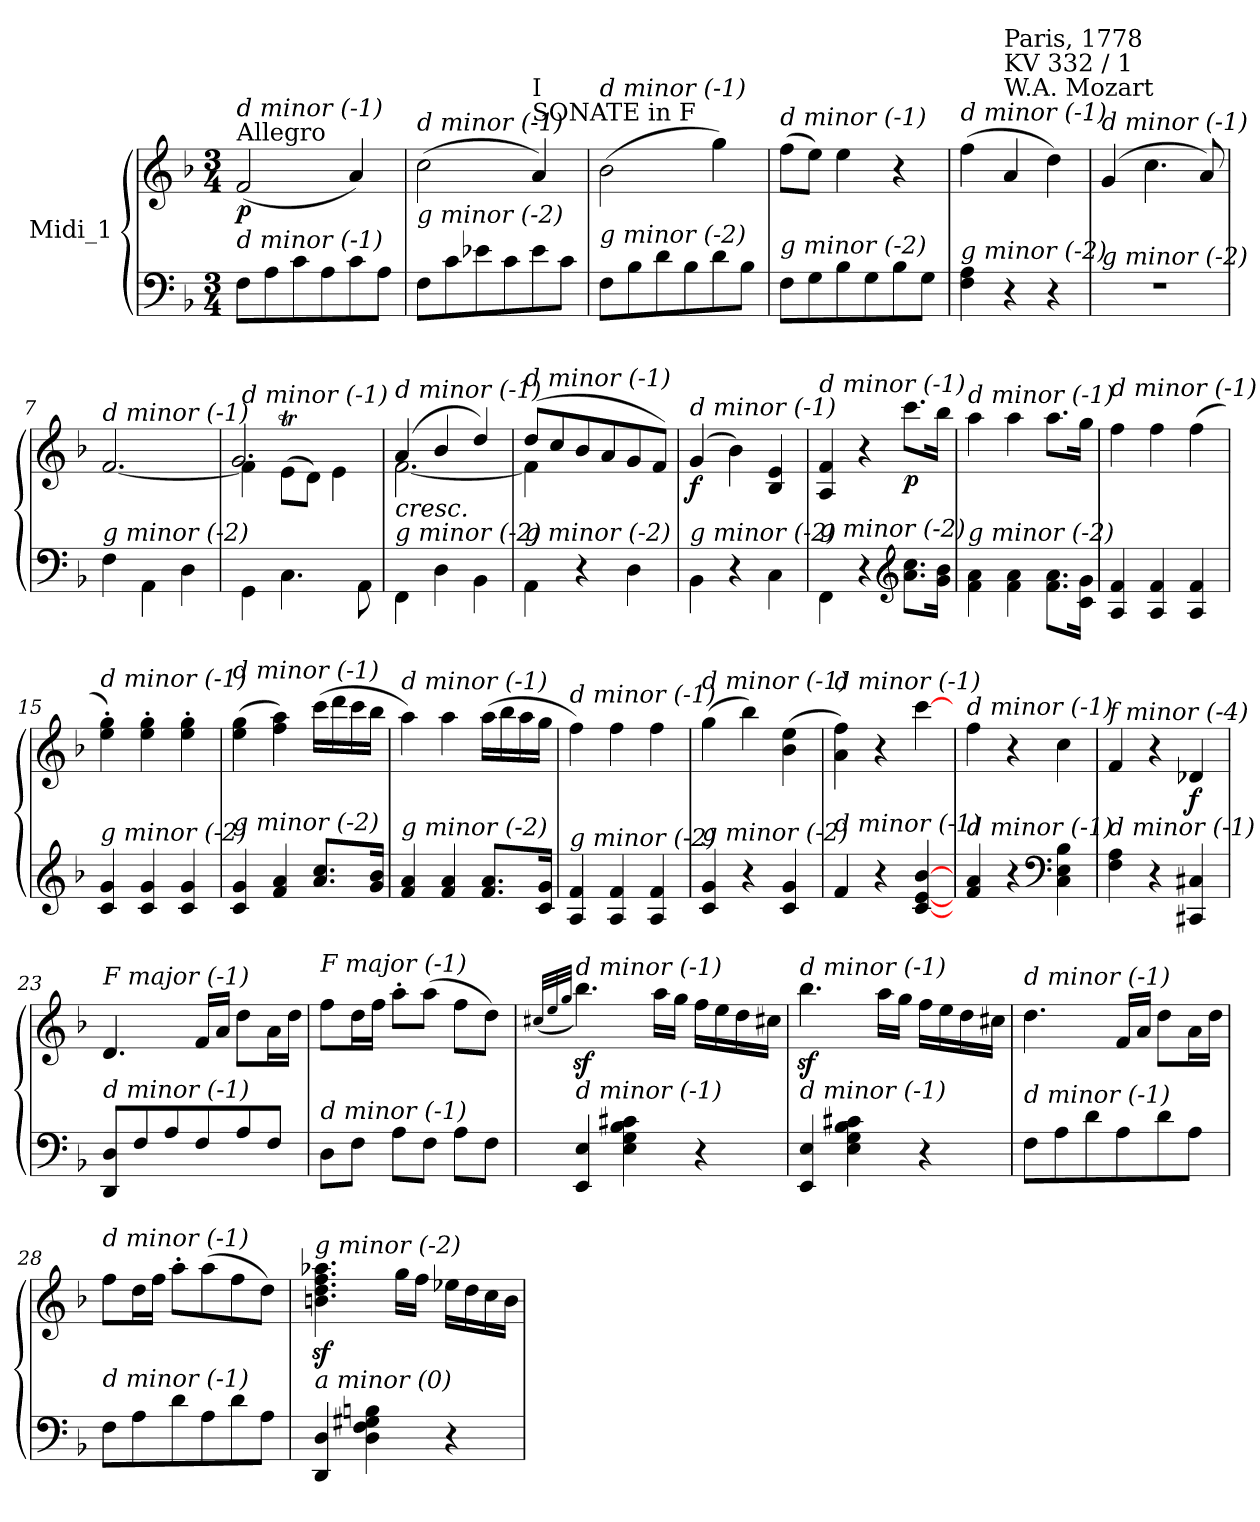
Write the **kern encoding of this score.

**kern	**kern	**dynam
*part1	*part1	*part1
*staff2	*staff1	*staff1/2
*I"Midi_1	*	*
*clefF4	*clefG2	*
*k[b-]	*k[b-]	*
*F:	*F:	*
*M3/4	*M3/4	*
=1	=1	=1
!	!LO:TX:a:t=Allegro	!
!	!LO:TX:i:t=d minor (-1)	!
!LO:TX:i:t=d minor (-1)	!	!
!	!	!LO:DY:b
8F\L	(2f/	p
8A\	.	.
8c\	.	.
8A\	.	.
8c\	4a/)	.
8A\J	.	.
=2	=2	=2
!	!LO:TX:i:t=d minor (-1)	!
!LO:TX:i:t=g minor (-2)	!	!
8F\L	(>2cc\	.
8c\	.	.
8e-X\	.	.
8c\	.	.
!	!LO:TX:a:t=SONATE in F	!
!	!LO:TX:a:t=I	!
8e-\	4a/)	.
8c\J	.	.
=3	=3	=3
!	!LO:TX:i:t=d minor (-1)	!
!LO:TX:i:t=g minor (-2)	!	!
8F\L	(>2b-\	.
8B-\	.	.
8d\	.	.
8B-\	.	.
8d\	4gg\)	.
8B-\J	.	.
=4	=4	=4
!	!LO:TX:i:t=d minor (-1)	!
!LO:TX:i:t=g minor (-2)	!	!
8F\L	(>8ff\L	.
8G\	8ee\J)	.
8B-\	4ee\	.
8G\	.	.
8B-\	4r	.
8G\J	.	.
=5	=5	=5
!	!LO:TX:i:t=d minor (-1)	!
!LO:TX:i:t=g minor (-2)	!	!
4F\ 4A\	(>4ff\	.
!	!LO:TX:a:t=W.A. Mozart	!
!	!LO:TX:a:t=KV 332 / 1	!
!	!LO:TX:a:t=Paris, 1778	!
4r	4a/	.
4r	4dd\)	.
=6	=6	=6
!	!LO:TX:i:t=d minor (-1)	!
!LO:TX:i:t=g minor (-2)	!	!
2.r	(>4g/	.
.	4.cc\	.
.	8a/)	.
!!LO:LB:g=z
=7	=7	=7
*^	*	*
!	!	!LO:TX:i:t=d minor (-1)	!
!LO:TX:i:t=g minor (-2)	!	!	!
2ryy	4F\	[2.f/	.
.	4AA\	.	.
4ryy	4D\	.	.
=8	=8	=8	=8
*	*	*^	*
!	!	!LO:TX:i:t=d minor (-1)	!	!
!LO:TX:i:t=g minor (-2)	!	!	!	!
*v	*v	*	*	*
4GG\	4f\]	2.g/	.
4.C\	(8et\L	.	.
.	8d\J)	.	.
.	4e\	.	.
8AA\	.	.	.
=9	=9	=9	=9
!	!LO:TX:b:i:t=cresc.	!	!
!	!LO:TX:i:t=d minor (-1)	!	!
!LO:TX:i:t=g minor (-2)	!	!	!
4FF\	(>4a/	[2.f\	.
4D\	4b-/	.	.
4BB-\	4dd/)	.	.
=10	=10	=10	=10
*^	*	*	*
!	!	!LO:TX:i:t=d minor (-1)	!	!
!LO:TX:i:t=g minor (-2)	!	!	!	!
4ryy	4AA\	(>8dd/L	4f\]	.
.	.	8cc/	.	.
4ryy	4r	8b-/	2ryy	.
.	.	8a/	.	.
4ryy	4D\	8g/	.	.
.	.	8f/J)	.	.
*	*	*v	*v	*
=11	=11	=11	=11
!	!	!LO:TX:i:t=d minor (-1)	!
!LO:TX:i:t=g minor (-2)	!	!	!
!	!	!	!LO:DY:b
2ryy	4BB-\	(4g/	f
.	4r	4b-\)	.
4ryy	4C\	4B-/ 4e/	.
=12	=12	=12	=12
!	!	!LO:TX:i:t=d minor (-1)	!
!LO:TX:i:t=g minor (-2)	!	!	!
2ryy	4FF\	4A/ 4f/	.
.	4r	4r	.
*clefG2	*	*	*
!	!	!	!LO:DY:b
4ryy	8.a\ 8.cc\L	8.ccc\L	p
.	16g\ 16b-\Jk	16bb-\Jk	.
=13	=13	=13	=13
!	!	!LO:TX:i:t=d minor (-1)	!
!LO:TX:i:t=g minor (-2)	!	!	!
2ryy	4f\ 4a\	4aa\	.
.	4f\ 4a\	4aa\	.
4ryy	8.f\ 8.a\L	8.aa\L	.
.	16c\ 16g\Jk	16gg\Jk	.
!!LO:LB:g=z
=14	=14	=14	=14
!	!	!LO:TX:i:t=d minor (-1)	!
!LO:TX:i:t=g minor (-2)	!	!	!
*v	*v	*	*
4A/ 4f/	4ff\	.
4A/ 4f/	4ff\	.
4A/ 4f/	(>4ff\	.
=15	=15	=15
!	!LO:TX:i:t=d minor (-1)	!
!LO:TX:i:t=g minor (-2)	!	!
4c/ 4g/	4ee\' 4gg\')	.
4c/ 4g/	4ee\' 4gg\'	.
4c/ 4g/	4ee\' 4gg\'	.
=16	=16	=16
!	!LO:TX:i:t=d minor (-1)	!
!LO:TX:i:t=g minor (-2)	!	!
4c/ 4g/	(>4ee\ 4gg\	.
4f/ 4a/	4ff\ 4aa\)	.
8.a/ 8.cc/L	(>16ccc\LL	.
.	16ddd\	.
.	16ccc\	.
16g/ 16b-/Jk	16bb-\JJ	.
=17	=17	=17
!	!LO:TX:i:t=d minor (-1)	!
!LO:TX:i:t=g minor (-2)	!	!
4f/ 4a/	4aa\)	.
4f/ 4a/	4aa\	.
8.f/ 8.a/L	(>16aa\LL	.
.	16bb-\	.
.	16aa\	.
16c/ 16g/Jk	16gg\JJ	.
=18	=18	=18
!	!LO:TX:i:t=d minor (-1)	!
!LO:TX:i:t=g minor (-2)	!	!
4A/ 4f/	4ff\)	.
4A/ 4f/	4ff\	.
4A/ 4f/	4ff\	.
=19	=19	=19
!	!LO:TX:i:t=d minor (-1)	!
!LO:TX:i:t=g minor (-2)	!	!
4c/ 4g/	(>4gg\	.
4r	4bb-\)	.
4c/ 4g/	(>4b-\ 4ee\	.
=20	=20	=20
!	!LO:TX:i:t=d minor (-1)	!
!LO:TX:i:t=d minor (-1)	!	!
4f/	4a\ 4ff\)	.
4r	4r	.
[4c/ [4e/ [4b-/	[4ccc\	.
!!LO:LB:g=z
=21	=21	=21
!	!LO:TX:i:t=d minor (-1)	!
!LO:TX:i:t=d minor (-1)	!	!
4f/ 4a/	4ff\	.
4r	4r	.
*clefF4	*	*
4C\ 4E\ 4B-\	4cc\	.
=22	=22	=22
!	!LO:TX:i:t=f minor (-4)	!
!LO:TX:i:t=d minor (-1)	!	!
4F\ 4A\	4f/	.
4r	4r	.
!	!	!LO:DY:b
4CC#X/ 4C#X/	4d-Xi/	f
=23	=23	=23
!	!LO:TX:i:t=F major (-1)	!
!LO:TX:i:t=d minor (-1)	!	!
8DD/ 8D/L	4.d/	.
8F/	.	.
8A/	.	.
8F/	16f/LL	.
.	16a/JJ	.
8A/	8dd\L	.
8F/J	16a\L	.
.	16dd\JJ	.
=24	=24	=24
!	!LO:TX:i:t=F major (-1)	!
!LO:TX:i:t=d minor (-1)	!	!
8D\L	8ff\L	.
8F\J	16dd\L	.
.	16ff\JJ	.
8A\L	8aa'\L	.
8F\J	(>8aa\J	.
8A\L	8ff\L	.
8F\J	8dd\J)	.
=25	=25	=25
.	(32qcc#X/LLL	.
.	32qee/	.
.	32qgg/JJJ	.
!	!LO:TX:i:t=d minor (-1)	!
!LO:TX:i:t=d minor (-1)	!	!
4EE/ 4E/	4.bb-z<\)	.
4E\ 4G\ 4B-\ 4c#X\	.	.
.	16aa\LL	.
.	16gg\JJ	.
4r	16ff\LL	.
.	16ee\	.
.	16dd\	.
.	16cc#\JJ	.
!!LO:LB:g=z
=26	=26	=26
!	!LO:TX:i:t=d minor (-1)	!
!LO:TX:i:t=d minor (-1)	!	!
4EE/ 4E/	4.bb-z<\	.
4E\ 4G\ 4B-\ 4c#X\	.	.
.	16aa\LL	.
.	16gg\JJ	.
4r	16ff\LL	.
.	16ee\	.
.	16dd\	.
.	16cc#X\JJ	.
=27	=27	=27
!	!LO:TX:i:t=d minor (-1)	!
!LO:TX:i:t=d minor (-1)	!	!
8F\L	4.dd\	.
8A\	.	.
8d\	.	.
8A\	16f/LL	.
.	16a/JJ	.
8d\	8dd\L	.
8A\J	16a\L	.
.	16dd\JJ	.
=28	=28	=28
!	!LO:TX:i:t=d minor (-1)	!
!LO:TX:i:t=d minor (-1)	!	!
8F\L	8ff\L	.
8A\	16dd\L	.
.	16ff\JJ	.
8d\	8aa'\L	.
8A\	(>8aa\	.
8d\	8ff\	.
8A\J	8dd\J)	.
=29	=29	=29
!	!LO:TX:i:t=g minor (-2)	!
!LO:TX:i:t=a minor (0)	!	!
4DD/ 4D/	4.bn\z< 4.dd\z< 4.ff\z< 4.aa-X\z<	.
4D\ 4F\ 4G#Xi\ 4Bn\	.	.
.	16gg\LL	.
.	16ff\JJ	.
4r	16ee-X\LL	.
.	16dd\	.
.	16cc\	.
.	16b\JJ	.
=	=	=
*-	*-	*-
